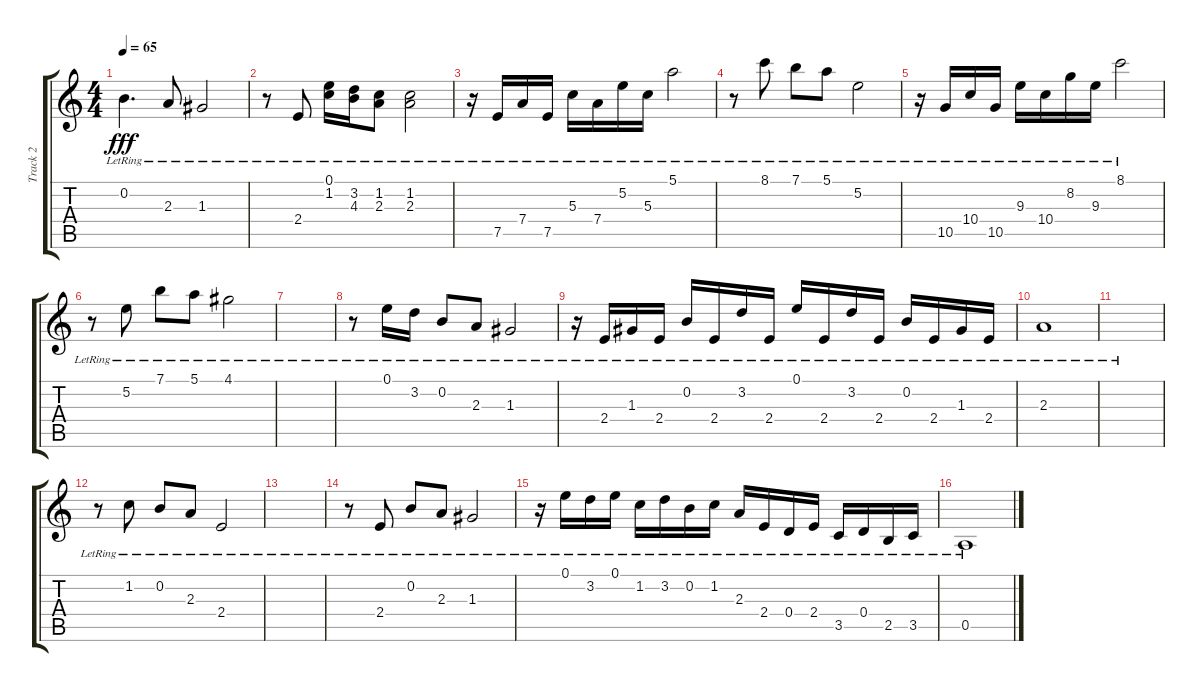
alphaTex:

\track ("Track 2" "Track 2") {instrument acousticguitarsteel}
\staff {score tabs}
\tuning (E4 B3 G3 D3 A2 E2) {hide}
\ts (4 4)
\tempo 65
\clef g2
\ks c
0.2{lr}.4{d dy fff} 2.3{lr}.8 1.3{lr}.2 |
r.8 2.4{lr}.8 (0.1{lr} 1.2{lr}).16 (3.2{lr} 4.3{lr}).16 (1.2{lr} 2.3{lr}).8 (1.2{lr} 2.3{lr}).2 |
r.16 7.5{lr}.16 7.4{lr}.16 7.5{lr}.16 5.3{lr}.16 7.4{lr}.16 5.2{lr}.16 5.3{lr}.16 5.1{lr}.2 |
r.8 8.1{lr}.8 7.1{lr}.8 5.1{lr}.8 5.2{lr}.2 |
r.16 10.5{lr}.16 10.4{lr}.16 10.5{lr}.16 9.3{lr}.16 10.4{lr}.16 8.2{lr}.16 9.3{lr}.16 8.1{lr}.2 |
r.8 5.2{lr}.8 7.1{lr}.8 5.1{lr}.8 4.1{lr}.2 |
|
r.8 0.1{lr}.16 3.2{lr}.16 0.2{lr}.8 2.3{lr}.8 1.3{lr}.2 |
r.16 2.4{lr}.16 1.3{lr}.16 2.4{lr}.16 0.2{lr}.16 2.4{lr}.16 3.2{lr}.16 2.4{lr}.16 0.1{lr}.16 2.4{lr}.16 3.2{lr}.16 2.4{lr}.16 0.2{lr}.16 2.4{lr}.16 1.3{lr}.16 2.4{lr}.16 |
2.3{lr}.1 |
|
r.8 1.2{lr}.8 0.2{lr}.8 2.3{lr}.8 2.4{lr}.2 |
|
r.8 2.4{lr}.8 0.2{lr}.8 2.3{lr}.8 1.3{lr}.2 |
r.16 0.1{lr}.16 3.2{lr}.16 0.1{lr}.16 1.2{lr}.16 3.2{lr}.16 0.2{lr}.16 1.2{lr}.16 2.3{lr}.16 2.4{lr}.16 0.4{lr}.16 2.4{lr}.16 3.5{lr}.16 0.4{lr}.16 2.5{lr}.16 3.5{lr}.16 |
0.5{lr}.1
